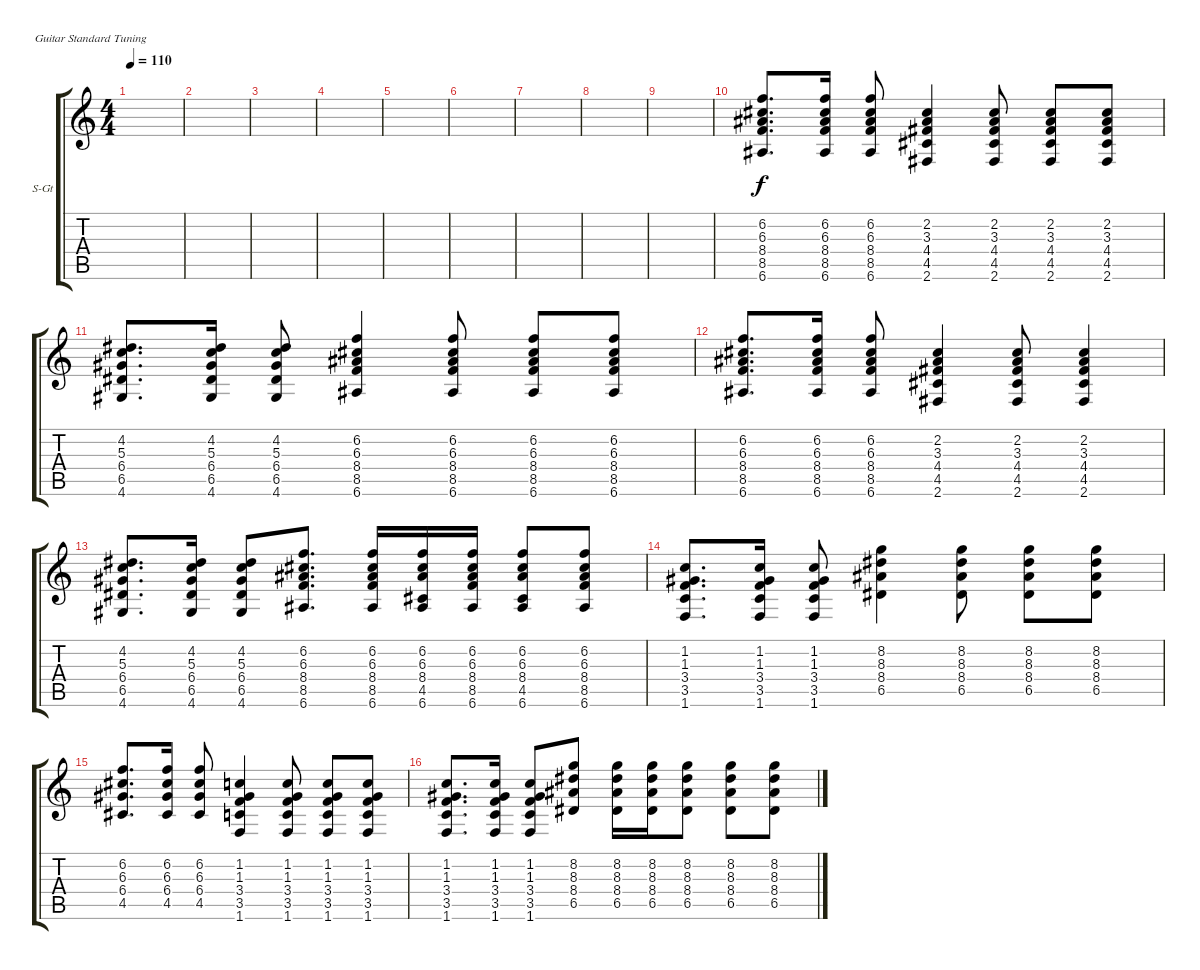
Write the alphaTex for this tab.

\defaultSystemsLayout 4
\bracketExtendMode groupsimilarinstruments
\firstSystemTrackNameOrientation horizontal
\otherSystemsTrackNameOrientation horizontal
\track ("Steel Guitar" "S-Gt") {instrument acousticguitarsteel}
\staff {score tabs}
\tuning (E4 B3 G3 D3 A2 E2)
\ts (4 4)
\tempo 110
\clef g2
\ks c
|
|
|
|
|
|
|
|
|
(6.6 8.5 8.4 6.3 6.2).8{d} (6.6 8.5 8.4 6.3 6.2).16 (6.2 6.3 8.4 8.5 6.6).8 (2.6 4.5 4.4 3.3 2.2).4 (2.2 3.3 4.4 4.5 2.6).8 (2.2 3.3 4.4 4.5 2.6).8 (2.2 3.3 4.4 4.5 2.6).8 |
(4.6 6.5 6.4 5.3 4.2).8{d} (4.6 6.5 6.4 5.3 4.2).16 (4.2 5.3 6.4 6.5 4.6).8 (6.6 8.5 8.4 6.3 6.2).4 (6.2 6.3 8.4 8.5 6.6).8 (6.2 6.3 8.4 8.5 6.6).8 (6.2 6.3 8.4 8.5 6.6).8 |
(6.6 8.5 8.4 6.3 6.2).8{d} (6.6 8.5 8.4 6.3 6.2).16 (6.2 6.3 8.4 8.5 6.6).8 (2.6 4.5 4.4 3.3 2.2).4 (2.2 3.3 4.4 4.5 2.6).8 (2.2 3.3 4.4 4.5 2.6).4 |
(4.6 6.5 6.4 5.3 4.2).8{d} (4.6 6.5 6.4 5.3 4.2).16 (4.2 5.3 6.4 6.5 4.6).8 (6.6 8.5 8.4 6.3 6.2).8{d} (6.2 6.3 8.4 8.5 6.6).16 (6.2 6.3 8.4 4.5 6.6).16 (6.2 6.3 8.4 8.5 6.6).16 (6.2 6.3 8.4 4.5 6.6).8 (6.2 6.3 8.4 8.5 6.6).8 |
(1.6 3.5 3.4 1.3 1.2).8{d} (1.6 3.5 3.4 1.3 1.2).16 (1.2 1.3 3.4 3.5 1.6).8 (8.4 8.3 8.2 6.5).4 (8.3 8.4 6.5 8.2).8 (8.2 8.3 8.4 6.5).8 (8.2 8.3 8.4 6.5).8 |
(4.5 6.4 6.3 6.2).8{d} (6.4 6.3 6.2 4.5).16 (6.2 6.3 6.4 4.5).8 (1.6 3.5 3.4 1.3 1.2).4 (1.2 1.3 3.4 3.5 1.6).8 (1.2 1.3 3.4 3.5 1.6).8 (1.2 1.3 3.4 3.5 1.6).8 |
(1.6 3.5 3.4 1.3 1.2).8{d} (1.6 3.5 3.4 1.3 1.2).16 (1.2 1.3 3.4 3.5 1.6).8 (8.4 8.3 8.2 6.5).8 (8.3 8.4 6.5 8.2).16 (8.2 8.3 8.4 6.5).16 (8.2 8.3 8.4 6.5).8 (8.2 8.3 8.4 6.5).8 (8.2 8.3 8.4 6.5).8
